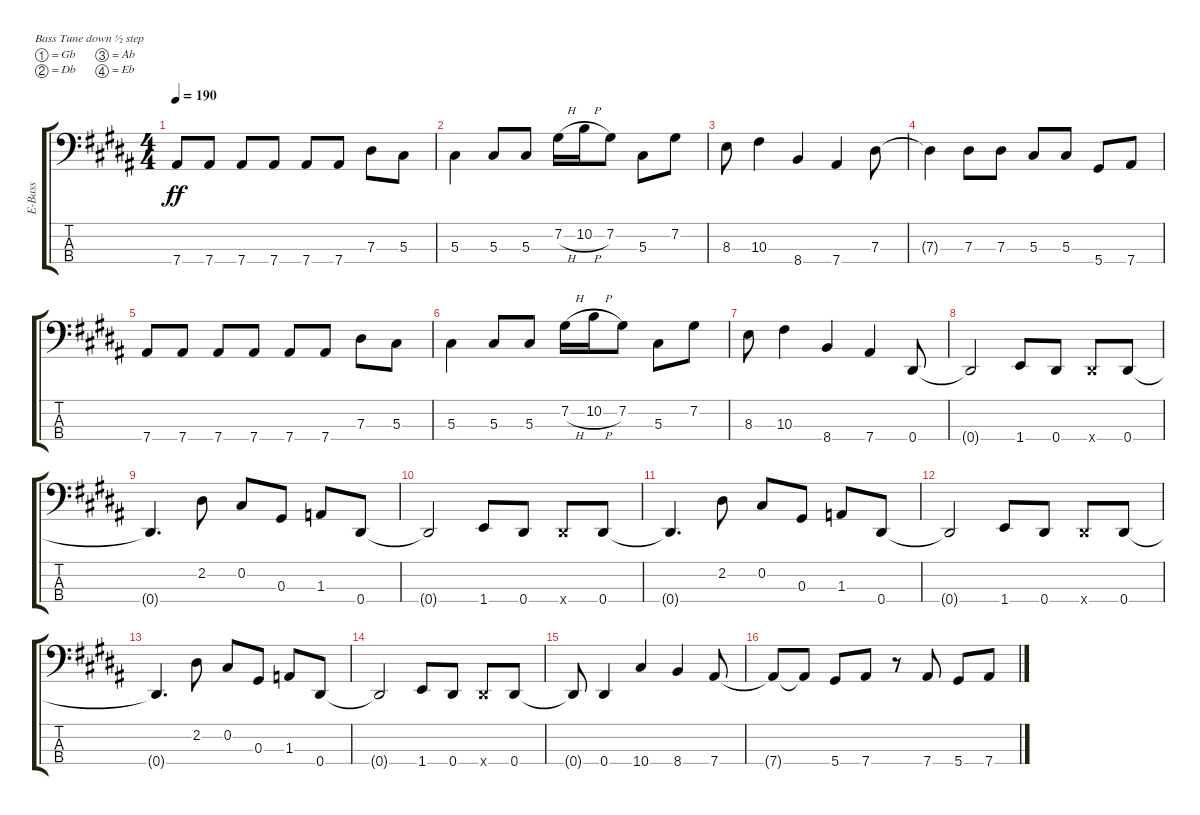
\bracketExtendMode groupsimilarinstruments
\otherSystemsTrackNameOrientation horizontal
\track ("Electric Bass" "E-Bass") {instrument electricbassfinger}
\staff {score tabs}
\tuning (Gb2 Db2 Ab1 Eb1)
\ts (4 4)
\tempo 190
\clef f4
\ks b
7.4{acc forcenatural}.8{dy ff beam Up} 7.4{acc forcenatural}.8{beam Up} 7.4{acc forcenatural}.8{beam Up} 7.4{acc forcenatural}.8{beam Up} 7.4{acc forcenatural}.8{beam Up} 7.4{acc forcenatural}.8{beam Up} 7.3{acc forcenatural}.8{beam Down} 5.3{acc forcenatural}.8{beam Down} |
5.3{acc forcenatural}.4{beam Down} 5.3{acc forcenatural}.8{beam Up} 5.3{acc forcenatural}.8{beam Up} 7.2{h acc forcenatural}.16{beam Down} 10.2{h acc forcenatural}.16{beam Down} 7.2{acc forcenatural}.8{beam Down} 5.3{acc forcenatural}.8{beam Down} 7.2{acc forcenatural}.8{beam Down} |
8.3{acc forcenatural}.8{beam Down} 10.3{acc forcenatural}.4{beam Down} 8.4{acc forcenatural}.4{beam Up} 7.4{acc forcenatural}.4{beam Up} 7.3{acc forcenatural}.8{beam Down} |
7.3{t acc forcenatural}.4{beam Down} 7.3{acc forcenatural}.8{beam Down} 7.3{acc forcenatural}.8{beam Down} 5.3{acc forcenatural}.8{beam Up} 5.3{acc forcenatural}.8{beam Up} 5.4{acc forcenatural}.8{beam Up} 7.4{acc forcenatural}.8{beam Up} |
7.4{acc forcenatural}.8{beam Up} 7.4{acc forcenatural}.8{beam Up} 7.4{acc forcenatural}.8{beam Up} 7.4{acc forcenatural}.8{beam Up} 7.4{acc forcenatural}.8{beam Up} 7.4{acc forcenatural}.8{beam Up} 7.3{acc forcenatural}.8{beam Down} 5.3{acc forcenatural}.8{beam Down} |
5.3{acc forcenatural}.4{beam Down} 5.3{acc forcenatural}.8{beam Up} 5.3{acc forcenatural}.8{beam Up} 7.2{h acc forcenatural}.16{beam Down} 10.2{h acc forcenatural}.16{beam Down} 7.2{acc forcenatural}.8{beam Down} 5.3{acc forcenatural}.8{beam Down} 7.2{acc forcenatural}.8{beam Down} |
8.3{acc forcenatural}.8{beam Down} 10.3{acc forcenatural}.4{beam Down} 8.4{acc forcenatural}.4{beam Up} 7.4{acc forcenatural}.4{beam Up} 0.4{acc forcenatural}.8{beam Up} |
0.4{t acc forcenatural}.2{beam Up} 1.4{acc forcenatural}.8{beam Up} 0.4{acc forcenatural}.8{beam Up} 0.4{x acc forcenatural}.8{beam Up} 0.4{acc forcenatural}.8{beam Up} |
0.4{t acc forcenatural}.4{d beam Up} 2.2{acc forcenatural}.8{beam Down} 0.2{acc forcenatural}.8{beam Up} 0.3{acc forcenatural}.8{beam Up} 1.3{acc b}.8{beam Up} 0.4{acc forcenatural}.8{beam Up} |
0.4{t acc forcenatural}.2{beam Up} 1.4{acc forcenatural}.8{beam Up} 0.4{acc forcenatural}.8{beam Up} 0.4{x acc forcenatural}.8{beam Up} 0.4{acc forcenatural}.8{beam Up} |
0.4{t acc forcenatural}.4{d beam Up} 2.2{acc forcenatural}.8{beam Down} 0.2{acc forcenatural}.8{beam Up} 0.3{acc forcenatural}.8{beam Up} 1.3{acc b}.8{beam Up} 0.4{acc forcenatural}.8{beam Up} |
0.4{t acc forcenatural}.2{beam Up} 1.4{acc forcenatural}.8{beam Up} 0.4{acc forcenatural}.8{beam Up} 0.4{x acc forcenatural}.8{beam Up} 0.4{acc forcenatural}.8{beam Up} |
0.4{t acc forcenatural}.4{d beam Up} 2.2{acc forcenatural}.8{beam Down} 0.2{acc forcenatural}.8{beam Up} 0.3{acc forcenatural}.8{beam Up} 1.3{acc b}.8{beam Up} 0.4{acc forcenatural}.8{beam Up} |
0.4{t acc forcenatural}.2{beam Up} 1.4{acc forcenatural}.8{beam Up} 0.4{acc forcenatural}.8{beam Up} 0.4{x acc forcenatural}.8{beam Up} 0.4{acc forcenatural}.8{beam Up} |
0.4{t acc forcenatural}.8{beam Up} 0.4{acc forcenatural}.4{beam Up} 10.4{acc forcenatural}.4{beam Up} 8.4{acc forcenatural}.4{beam Up} 7.4{acc forcenatural}.8{beam Up} |
7.4{t acc forcenatural}.8{beam Up} 7.4{t acc forcenatural}.8{beam Up} 5.4{acc forcenatural}.8{beam Up} 7.4{acc forcenatural}.8{beam Up} r.8{beam Up} 7.4{acc forcenatural}.8{beam Up} 5.4{acc forcenatural}.8{beam Up} 7.4{acc forcenatural}.8{beam Up}
